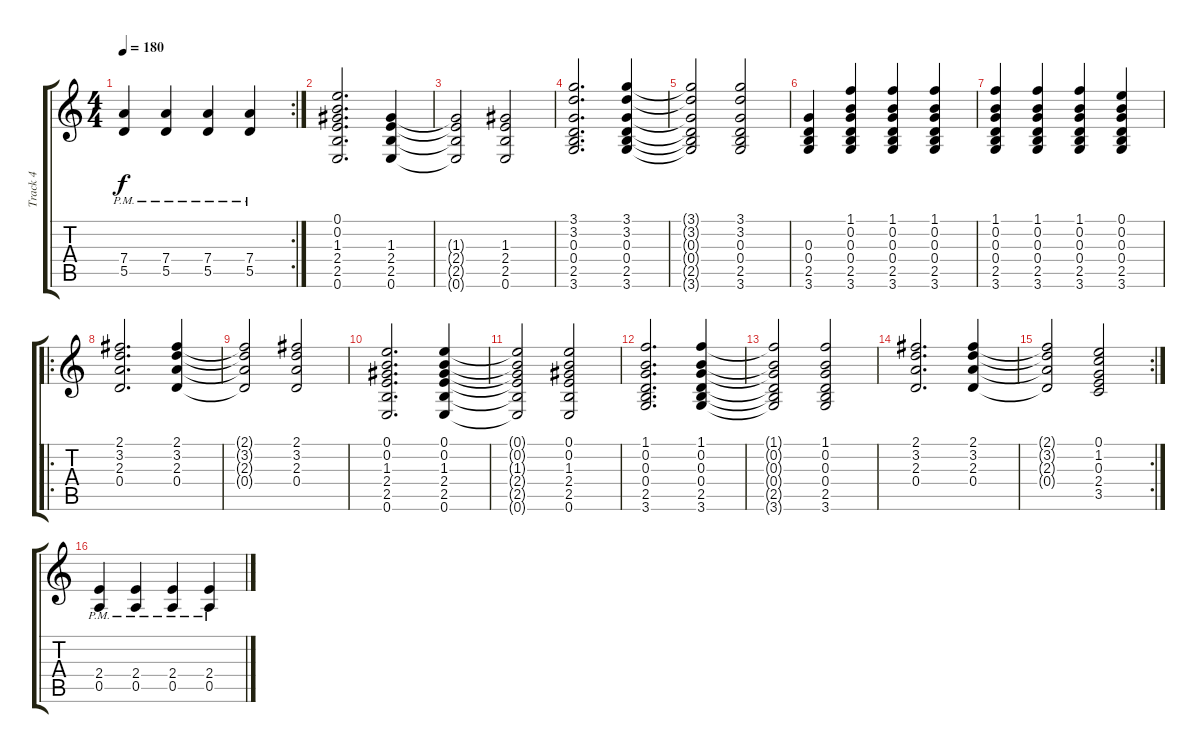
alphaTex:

\track ("Track 4" "Track 4") {instrument overdrivenguitar}
\staff {score tabs}
\tuning (E4 B3 G3 D3 A2 E2) {hide}
\rc 2
\ts (4 4)
\tempo 180
\clef g2
\ks c
(7.4 5.5{pm}).4{dy f} (7.4 5.5{pm}).4 (7.4 5.5{pm}).4 (7.4 5.5{pm}).4 |
(0.1 0.2 1.3 2.4 2.5 0.6).2{d} (1.3 2.4 2.5 0.6).4 |
(1.3{t} 2.4{t} 2.5{t} 0.6{t}).2 (1.3 2.4 2.5 0.6).2 |
(3.1 3.2 0.3 0.4 2.5 3.6).2{d} (3.1 3.2 0.3 0.4 2.5 3.6).4 |
(3.1{t} 3.2{t} 0.3{t} 0.4{t} 2.5{t} 3.6{t}).2 (3.1 3.2 0.3 0.4 2.5 3.6).2 |
(0.3 0.4 2.5 3.6).4 (1.1 0.2 0.3 0.4 2.5 3.6).4 (1.1 0.2 0.3 0.4 2.5 3.6).4 (1.1 0.2 0.3 0.4 2.5 3.6).4 |
(1.1 0.2 0.3 0.4 2.5 3.6).4 (1.1 0.2 0.3 0.4 2.5 3.6).4 (1.1 0.2 0.3 0.4 2.5 3.6).4 (0.1 0.2 0.3 0.4 2.5 3.6).4 |
\ro
(2.1 3.2 2.3 0.4).2{d} (2.1 3.2 2.3 0.4).4 |
(2.1{t} 3.2{t} 2.3{t} 0.4{t}).2 (2.1 3.2 2.3 0.4).2 |
(0.1 0.2 1.3 2.4 2.5 0.6).2{d} (0.1 0.2 1.3 2.4 2.5 0.6).4 |
(0.1{t} 0.2{t} 1.3{t} 2.4{t} 2.5{t} 0.6{t}).2 (0.1 0.2 1.3 2.4 2.5 0.6).2 |
(1.1 0.2 0.3 0.4 2.5 3.6).2{d} (1.1 0.2 0.3 0.4 2.5 3.6).4 |
(1.1{t} 0.2{t} 0.3{t} 0.4{t} 2.5{t} 3.6{t}).2 (1.1 0.2 0.3 0.4 2.5 3.6).2 |
(2.1 3.2 2.3 0.4).2{d} (2.1 3.2 2.3 0.4).4 |
\rc 2
(2.1{t} 3.2{t} 2.3{t} 0.4{t}).2 (0.1 1.2 0.3 2.4 3.5).2 |
(2.4 0.5{pm}).4 (2.4 0.5{pm}).4 (2.4 0.5{pm}).4 (2.4 0.5{pm}).4
